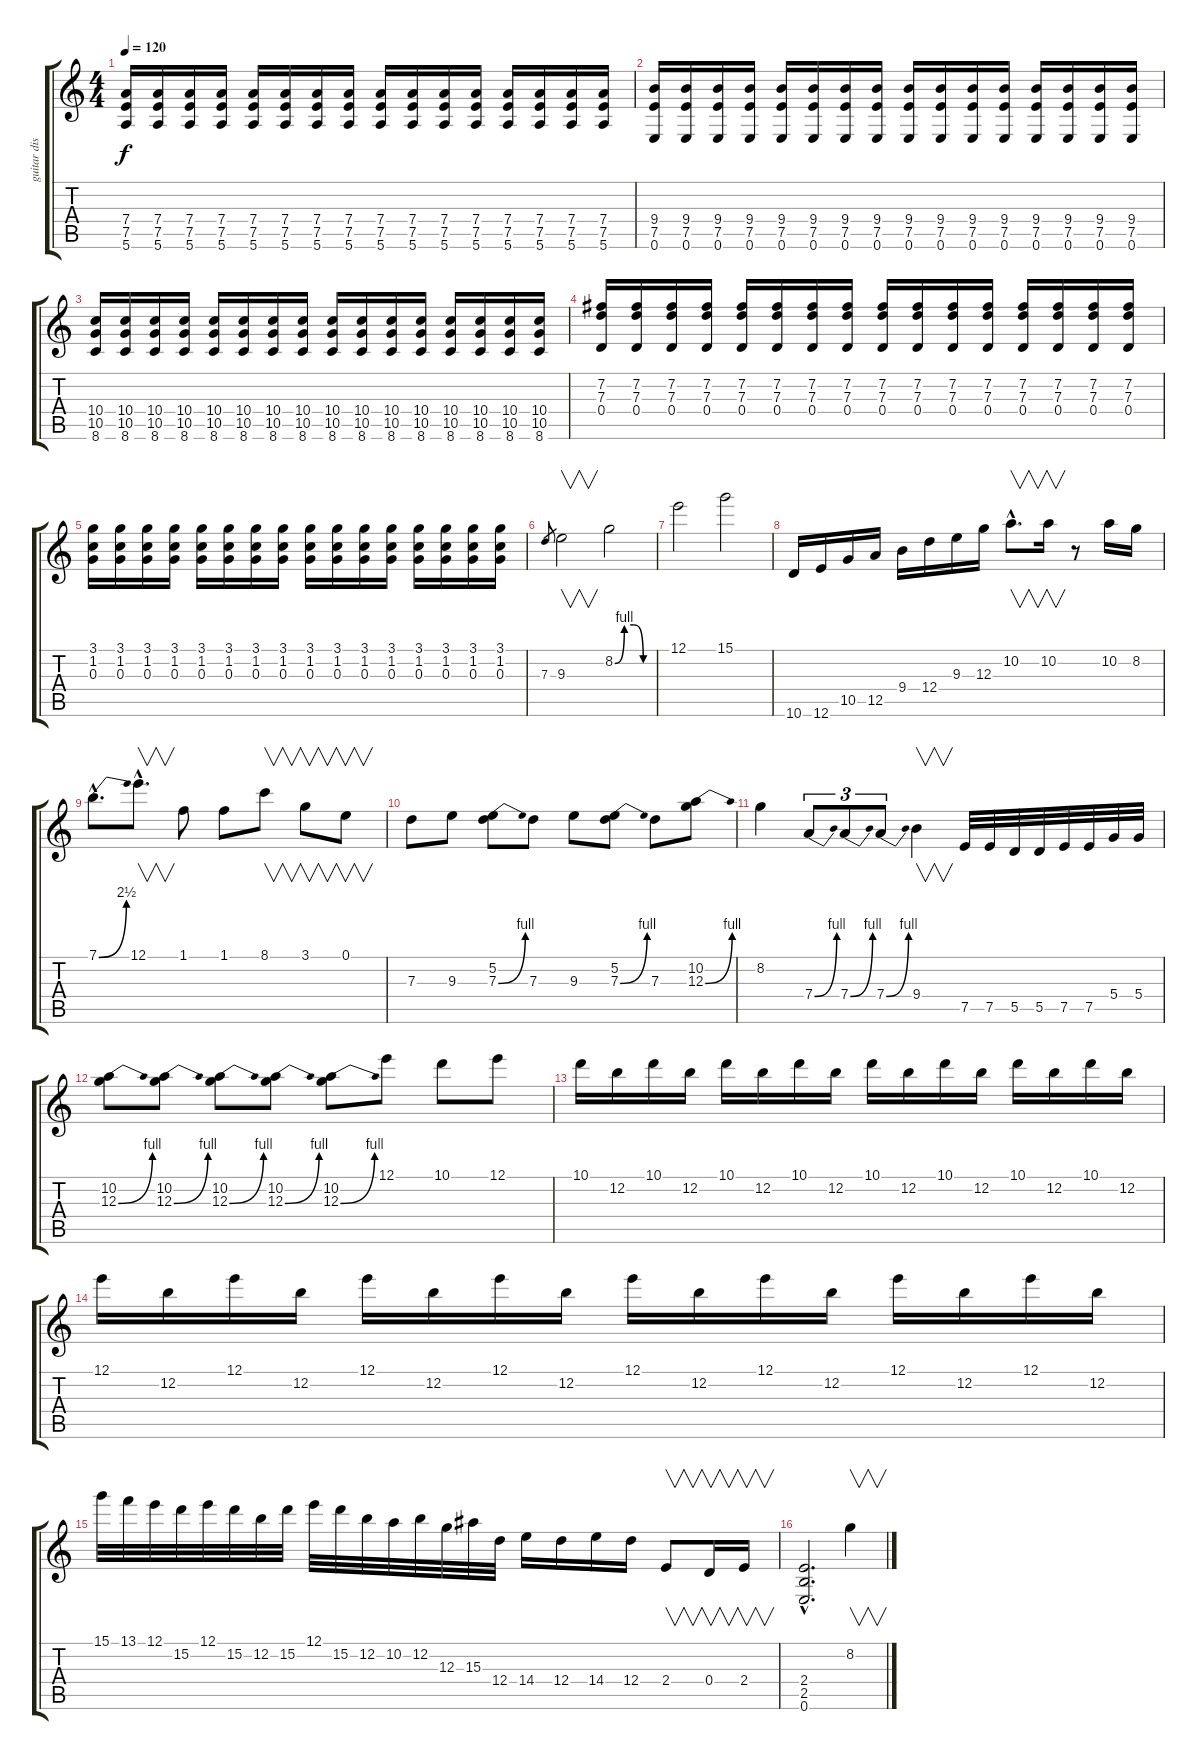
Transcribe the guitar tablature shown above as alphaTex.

\track ("guitar disto" "guitar dis") {instrument distortionguitar}
\staff {score tabs}
\tuning (E4 B3 G3 D3 A2 E2) {hide}
\ts (4 4)
\tempo 120
\clef g2
\ks c
(7.4 7.5 5.6).16{dy f} (7.4 7.5 5.6).16 (7.4 7.5 5.6).16 (7.4 7.5 5.6).16 (7.4 7.5 5.6).16 (7.4 7.5 5.6).16 (7.4 7.5 5.6).16 (7.4 7.5 5.6).16 (7.4 7.5 5.6).16 (7.4 7.5 5.6).16 (7.4 7.5 5.6).16 (7.4 7.5 5.6).16 (7.4 7.5 5.6).16 (7.4 7.5 5.6).16 (7.4 7.5 5.6).16 (7.4 7.5 5.6).16 |
(9.4 7.5 0.6).16 (9.4 7.5 0.6).16 (9.4 7.5 0.6).16 (9.4 7.5 0.6).16 (9.4 7.5 0.6).16 (9.4 7.5 0.6).16 (9.4 7.5 0.6).16 (9.4 7.5 0.6).16 (9.4 7.5 0.6).16 (9.4 7.5 0.6).16 (9.4 7.5 0.6).16 (9.4 7.5 0.6).16 (9.4 7.5 0.6).16 (9.4 7.5 0.6).16 (9.4 7.5 0.6).16 (9.4 7.5 0.6).16 |
(10.4 10.5 8.6).16 (10.4 10.5 8.6).16 (10.4 10.5 8.6).16 (10.4 10.5 8.6).16 (10.4 10.5 8.6).16 (10.4 10.5 8.6).16 (10.4 10.5 8.6).16 (10.4 10.5 8.6).16 (10.4 10.5 8.6).16 (10.4 10.5 8.6).16 (10.4 10.5 8.6).16 (10.4 10.5 8.6).16 (10.4 10.5 8.6).16 (10.4 10.5 8.6).16 (10.4 10.5 8.6).16 (10.4 10.5 8.6).16 |
(7.2 7.3 0.4).16 (7.2 7.3 0.4).16 (7.2 7.3 0.4).16 (7.2 7.3 0.4).16 (7.2 7.3 0.4).16 (7.2 7.3 0.4).16 (7.2 7.3 0.4).16 (7.2 7.3 0.4).16 (7.2 7.3 0.4).16 (7.2 7.3 0.4).16 (7.2 7.3 0.4).16 (7.2 7.3 0.4).16 (7.2 7.3 0.4).16 (7.2 7.3 0.4).16 (7.2 7.3 0.4).16 (7.2 7.3 0.4).16 |
(3.1 1.2 0.3).16 (3.1 1.2 0.3).16 (3.1 1.2 0.3).16 (3.1 1.2 0.3).16 (3.1 1.2 0.3).16 (3.1 1.2 0.3).16 (3.1 1.2 0.3).16 (3.1 1.2 0.3).16 (3.1 1.2 0.3).16 (3.1 1.2 0.3).16 (3.1 1.2 0.3).16 (3.1 1.2 0.3).16 (3.1 1.2 0.3).16 (3.1 1.2 0.3).16 (3.1 1.2 0.3).16 (3.1 1.2 0.3).16 |
7.3.8{gr} 9.3.2{v} 8.2{be (custom 0 0 15 4 30 4 45 0 60 0)}.2 |
12.1.2 15.1.2 |
10.6.16 12.6.16 10.5.16 12.5.16 9.4.16 12.4.16 9.3.16 12.3.16 10.2{hac}.8{v d} 10.2.16{v} r.8 10.2.16 8.2.16 |
7.1{be (bend 0 0 60 10) hac}.8{d} 12.1{hac}.8{v d} 1.1.8 1.1.8 8.1.8{v} 3.1.8{v} 0.1.8{v} |
7.3.8 9.3.8 (5.2 7.3{be (bend 0 0 60 4)}).8 7.3.8 9.3.8 (5.2 7.3{be (bend 0 0 60 4)}).8 7.3.8 (10.2 12.3{be (bend 0 0 60 4)}).8 |
8.2.4 7.4{be (bend 0 0 60 4)}.8{tu (3 2)} 7.4{be (bend 0 0 60 4)}.8{tu (3 2)} 7.4{be (bend 0 0 60 4)}.8{tu (3 2)} 9.4.4{v} 7.5.32 7.5.32 5.5.32 5.5.32 7.5.32 7.5.32 5.4.32 5.4.32 |
(10.2 12.3{be (bend 0 0 60 4)}).8 (10.2 12.3{be (bend 0 0 60 4)}).8 (10.2 12.3{be (bend 0 0 60 4)}).8 (10.2 12.3{be (bend 0 0 60 4)}).8 (10.2 12.3{be (bend 0 0 60 4)}).8 12.1.8 10.1.8 12.1.8 |
10.1.16 12.2.16 10.1.16 12.2.16 10.1.16 12.2.16 10.1.16 12.2.16 10.1.16 12.2.16 10.1.16 12.2.16 10.1.16 12.2.16 10.1.16 12.2.16 |
12.1.16 12.2.16 12.1.16 12.2.16 12.1.16 12.2.16 12.1.16 12.2.16 12.1.16 12.2.16 12.1.16 12.2.16 12.1.16 12.2.16 12.1.16 12.2.16 |
15.1.32 13.1.32 12.1.32 15.2.32 12.1.32 15.2.32 12.2.32 15.2.32 12.1.32 15.2.32 12.2.32 10.2.32 12.2.32 12.3.32 15.3.32 12.4.32 14.4.16 12.4.16 14.4.16 12.4.16 2.4.8{v} 0.4.16{v} 2.4.16{v} |
(2.4{hac} 2.5{hac} 0.6{hac}).2{d} 8.2.4{v}
